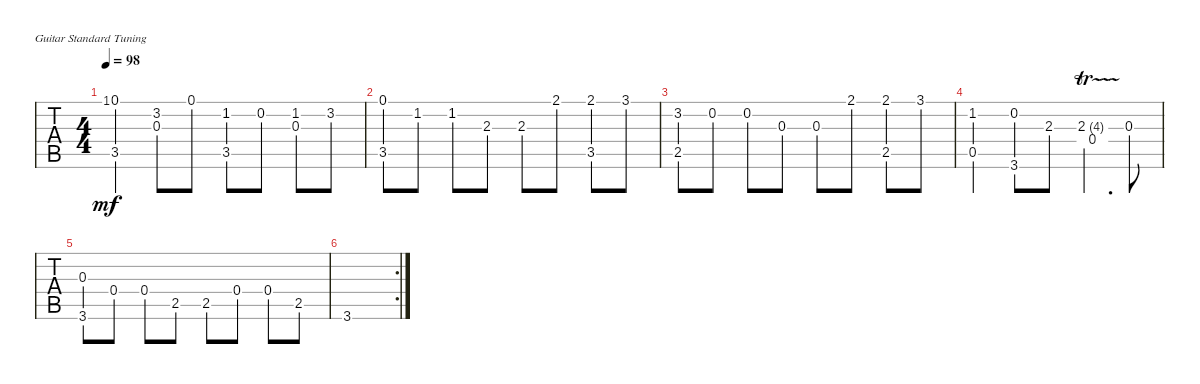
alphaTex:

\bracketExtendMode groupsimilarinstruments
\singleTrackTrackNamePolicy hidden
\multiTrackTrackNamePolicy hidden
\firstSystemTrackNameOrientation horizontal
\otherSystemsTrackNameOrientation horizontal
\track ("Track 1" "Track 1") {instrument acousticguitarsteel}
\staff {tabs}
\tuning (E4 B3 G3 D3 A2 E2)
\ts (4 4)
\tempo 98
\clef g2
\ks c
1.1.8{gr dy mf} (0.1 3.5).4 (3.2 0.3).8 0.1.8 (1.2 3.5).8 0.2.8 (1.2 0.3).8 3.2.8 |
(0.1 3.5).8 1.2.8 1.2.8 2.3.8 2.3.8 2.1.8 (2.1 3.5).8 3.1.8 |
(3.2 2.5).8 0.2.8 0.2.8 0.3.8 0.3.8 2.1.8 (2.1 2.5).8 3.1.8 |
(1.2 0.5).4 (0.2 3.6).8 2.3.8 (2.3{tr (4 16)} 0.4).4{d} 0.3.8 |
(0.3 3.6).8 0.4.8 0.4.8 2.5.8 2.5.8 0.4.8 0.4.8 2.5.8 |
\rc 2
3.6.1
